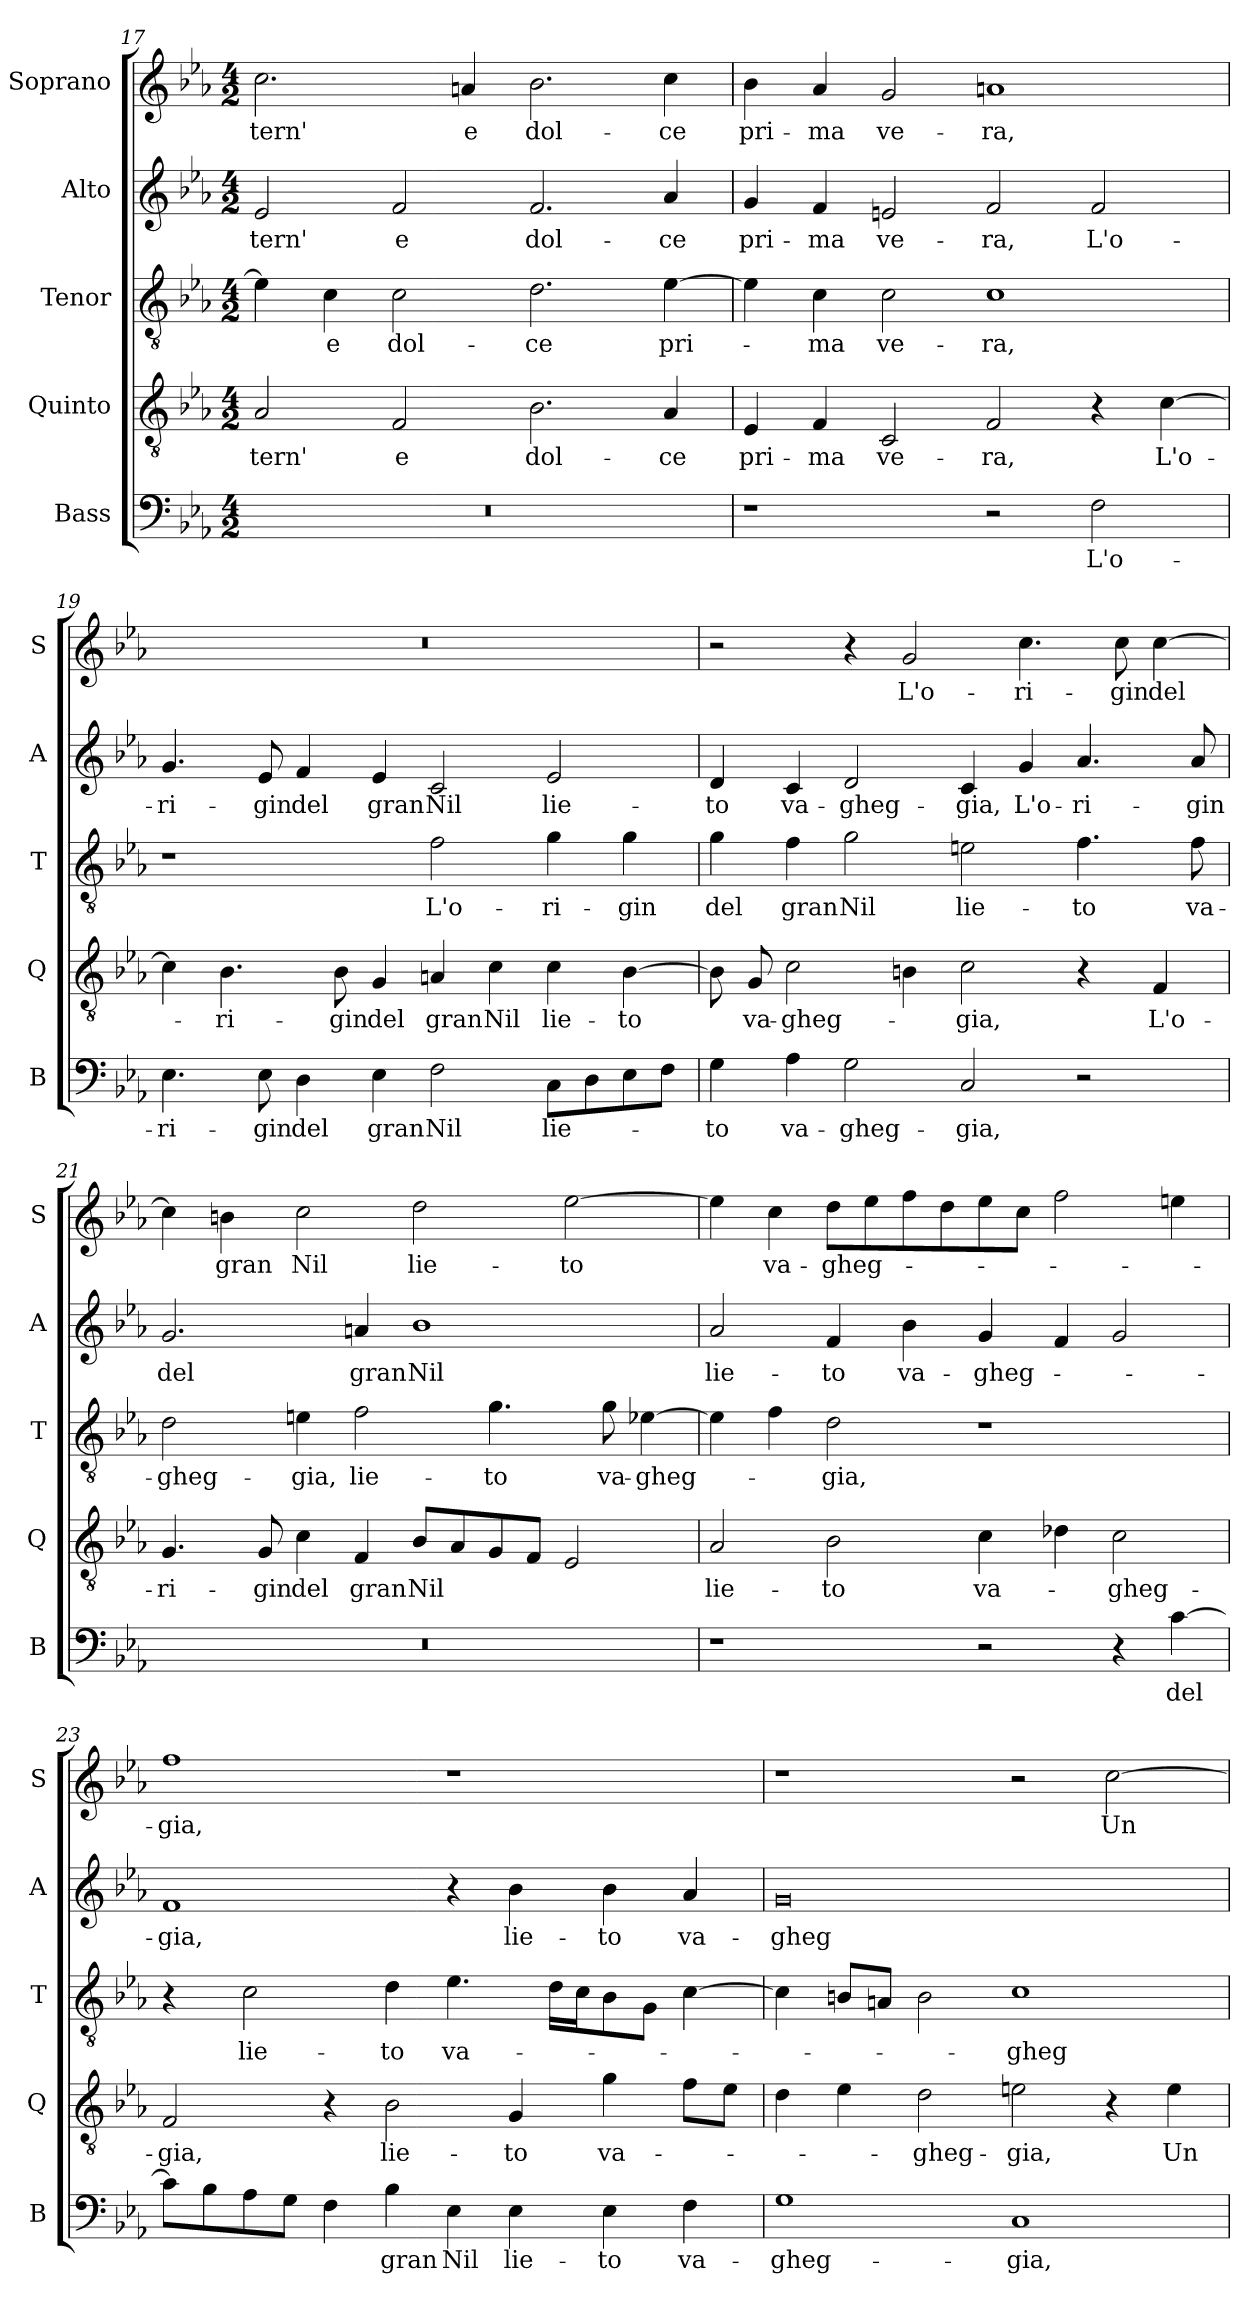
**kern	**text	**kern	**text	**kern	**text	**kern	**text	**kern	**text
*part5	*part5	*part4	*part4	*part3	*part3	*part2	*part2	*part1	*part1
*staff5	*staff5	*staff4	*staff4	*staff3	*staff3	*staff2	*staff2	*staff1	*staff1
*I"Bass	*	*I"Quinto	*	*I"Tenor	*	*I"Alto	*	*I"Soprano	*
*I'B	*	*I'Q	*	*I'T	*	*I'A	*	*I'S	*
!!LO:PB:g=z
*clefF4	*	*clefGv2	*	*clefGv2	*	*clefG2	*	*clefG2	*
*k[b-e-a-]	*	*k[b-e-a-]	*	*k[b-e-a-]	*	*k[b-e-a-]	*	*k[b-e-a-]	*
*E-:	*	*E-:	*	*E-:	*	*E-:	*	*E-:	*
*M4/2	*	*M4/2	*	*M4/2	*	*M4/2	*	*M4/2	*
=17	=17	=17	=17	=17	=17	=17	=17	=17	=17
!	!	!	!LO:LY:b	!	!	!	!LO:LY:b	!	!LO:LY:b
0r	.	2A-/	-tern'	4e-\]	.	2e-/	-tern'	2.cc\	-tern'
!	!	!	!	!	!LO:LY:b	!	!	!	!
.	.	.	.	4c\	e	.	.	.	.
!	!	!	!LO:LY:b	!	!LO:LY:b	!	!LO:LY:b	!	!
.	.	2F/	e	2c\	dol-	2f/	e	.	.
!	!	!	!	!	!	!	!	!	!LO:LY:b
.	.	.	.	.	.	.	.	4an/	e
!	!	!	!LO:LY:b	!	!LO:LY:b	!	!LO:LY:b	!	!LO:LY:b
.	.	2.B-\	dol-	2.d\	-ce	2.f/	dol-	2.b-\	dol-
!	!	!	!LO:LY:b	!	!LO:LY:b	!	!LO:LY:b	!	!LO:LY:b
.	.	4A-/	-ce	[4e-\	pri-	4a-/	-ce	4cc\	-ce
=18	=18	=18	=18	=18	=18	=18	=18	=18	=18
!	!	!	!LO:LY:b	!	!	!	!LO:LY:b	!	!LO:LY:b
1r	.	4E-/	pri-	4e-\]	.	4g/	pri-	4b-\	pri-
!	!	!	!LO:LY:b	!	!LO:LY:b	!	!LO:LY:b	!	!LO:LY:b
.	.	4F/	-ma	4c\	-ma	4f/	-ma	4a-/	-ma
!	!	!	!LO:LY:b	!	!LO:LY:b	!	!LO:LY:b	!	!LO:LY:b
.	.	2C/	ve-	2c\	ve-	2en/	ve-	2g/	ve-
!	!	!	!LO:LY:b	!	!LO:LY:b	!	!LO:LY:b	!	!LO:LY:b
2r	.	2F/	-ra,	1c	-ra,	2f/	-ra,	1an	-ra,
!	!LO:LY:b	!	!	!	!	!	!LO:LY:b	!	!
2F\	L'o-	4r	.	.	.	2f/	L'o-	.	.
!	!	!	!LO:LY:b	!	!	!	!	!	!
.	.	[4c\	L'o-	.	.	.	.	.	.
=19	=19	=19	=19	=19	=19	=19	=19	=19	=19
!	!LO:LY:b	!	!	!	!	!	!LO:LY:b	!	!
4.E-\	-ri-	4c\]	.	1r	.	4.g/	-ri-	0r	.
!	!	!	!LO:LY:b	!	!	!	!	!	!
.	.	4.B-\	-ri-	.	.	.	.	.	.
!	!LO:LY:b	!	!	!	!	!	!LO:LY:b	!	!
8E-\	-gin	.	.	.	.	8e-/	-gin	.	.
!	!LO:LY:b	!	!	!	!	!	!LO:LY:b	!	!
4D\	del	.	.	.	.	4f/	del	.	.
!	!	!	!LO:LY:b	!	!	!	!	!	!
.	.	8B-\	-gin	.	.	.	.	.	.
!	!LO:LY:b	!	!LO:LY:b	!	!	!	!LO:LY:b	!	!
4E-\	gran	4G/	del	.	.	4e-/	gran	.	.
!	!LO:LY:b	!	!LO:LY:b	!	!LO:LY:b	!	!LO:LY:b	!	!
2F\	Nil	4An/	gran	2f\	L'o-	2c/	Nil	.	.
!	!	!	!LO:LY:b	!	!	!	!	!	!
.	.	4c\	Nil	.	.	.	.	.	.
!	!LO:LY:b	!	!LO:LY:b	!	!LO:LY:b	!	!LO:LY:b	!	!
8C\L	lie-	4c\	lie-	4g\	-ri-	2e-/	lie-	.	.
8D\	.	.	.	.	.	.	.	.	.
!	!	!	!LO:LY:b	!	!LO:LY:b	!	!	!	!
8E-\	.	[4B-\	-to	4g\	-gin	.	.	.	.
8F\J	.	.	.	.	.	.	.	.	.
!!LO:LB:g=z
=20	=20	=20	=20	=20	=20	=20	=20	=20	=20
!	!LO:LY:b	!	!	!	!LO:LY:b	!	!LO:LY:b	!	!
4G\	-to	8B-\]	.	4g\	del	4d/	-to	2r	.
!	!	!	!LO:LY:b	!	!	!	!	!	!
.	.	8G/	va-	.	.	.	.	.	.
!	!LO:LY:b	!	!LO:LY:b	!	!LO:LY:b	!	!LO:LY:b	!	!
4A-\	va-	2c\	-gheg-	4f\	gran	4c/	va-	.	.
!	!LO:LY:b	!	!	!	!LO:LY:b	!	!LO:LY:b	!	!
2G\	-gheg-	.	.	2g\	Nil	2d/	-gheg-	4r	.
!	!	!	!	!	!	!	!	!	!LO:LY:b
.	.	4Bn\	.	.	.	.	.	2g/	L'o-
!	!LO:LY:b	!	!LO:LY:b	!	!LO:LY:b	!	!LO:LY:b	!	!
2C/	-gia,	2c\	-gia,	2en\	lie-	4c/	-gia,	.	.
!	!	!	!	!	!	!	!LO:LY:b	!	!LO:LY:b
.	.	.	.	.	.	4g/	L'o-	4.cc\	-ri-
!	!	!	!	!	!LO:LY:b	!	!LO:LY:b	!	!
2r	.	4r	.	4.f\	-to	4.a-/	-ri-	.	.
!	!	!	!	!	!	!	!	!	!LO:LY:b
.	.	.	.	.	.	.	.	8cc\	-gin
!	!	!	!LO:LY:b	!	!	!	!	!	!LO:LY:b
.	.	4F/	L'o-	.	.	.	.	[4cc\	del
!	!	!	!	!	!LO:LY:b	!	!LO:LY:b	!	!
.	.	.	.	8f\	va-	8a-/	-gin	.	.
=21	=21	=21	=21	=21	=21	=21	=21	=21	=21
!	!	!	!LO:LY:b	!	!LO:LY:b	!	!LO:LY:b	!	!
0r	.	4.G/	-ri-	2d\	-gheg-	2.g/	del	4cc\]	.
!	!	!	!	!	!	!	!	!	!LO:LY:b
.	.	.	.	.	.	.	.	4bn\	gran
!	!	!	!LO:LY:b	!	!	!	!	!	!
.	.	8G/	-gin	.	.	.	.	.	.
!	!	!	!LO:LY:b	!	!LO:LY:b	!	!	!	!LO:LY:b
.	.	4c\	del	4en\	-gia,	.	.	2cc\	Nil
!	!	!	!LO:LY:b	!	!LO:LY:b	!	!LO:LY:b	!	!
.	.	4F/	gran	2f\	lie-	4an/	gran	.	.
!	!	!	!LO:LY:b	!	!	!	!LO:LY:b	!	!LO:LY:b
.	.	8B-/L	Nil	.	.	1b-	Nil	2dd\	lie-
.	.	8A-/	.	.	.	.	.	.	.
!	!	!	!	!	!LO:LY:b	!	!	!	!
.	.	8G/	.	4.g\	-to	.	.	.	.
.	.	8F/J	.	.	.	.	.	.	.
!	!	!	!	!	!	!	!	!	!LO:LY:b
.	.	2E-/	.	.	.	.	.	[2ee-\	-to
!	!	!	!	!	!LO:LY:b	!	!	!	!
.	.	.	.	8g\	va-	.	.	.	.
!	!	!	!	!	!LO:LY:b	!	!	!	!
.	.	.	.	[4e-X\	-gheg-	.	.	.	.
=22	=22	=22	=22	=22	=22	=22	=22	=22	=22
!	!	!	!LO:LY:b	!	!	!	!LO:LY:b	!	!
1r	.	2A-/	lie-	4e-\]	.	2a-/	lie-	4ee-\]	.
!	!	!	!	!	!	!	!	!	!LO:LY:b
.	.	.	.	4f\	.	.	.	4cc\	va-
!	!	!	!LO:LY:b	!	!LO:LY:b	!	!LO:LY:b	!	!LO:LY:b
.	.	2B-\	-to	2d\	-gia,	4f/	-to	8dd\L	-gheg-
.	.	.	.	.	.	.	.	8ee-\	.
!	!	!	!	!	!	!	!LO:LY:b	!	!
.	.	.	.	.	.	4b-\	va-	8ff\	.
.	.	.	.	.	.	.	.	8dd\	.
!	!	!	!LO:LY:b	!	!	!	!LO:LY:b	!	!
2r	.	4c\	va-	1r	.	4g/	-gheg-	8ee-\	.
.	.	.	.	.	.	.	.	8cc\J	.
.	.	4d-X\	.	.	.	4f/	.	2ff\	.
!	!	!	!LO:LY:b	!	!	!	!	!	!
4r	.	2c\	-gheg-	.	.	2g/	.	.	.
!	!LO:LY:b	!	!	!	!	!	!	!	!
[4c\	del	.	.	.	.	.	.	4een\	.
!!LO:LB:g=z
=23	=23	=23	=23	=23	=23	=23	=23	=23	=23
!	!	!	!LO:LY:b	!	!	!	!LO:LY:b	!	!LO:LY:b
8c\L]	.	2F/	-gia,	4r	.	1f	-gia,	1ff	-gia,
8B-\	.	.	.	.	.	.	.	.	.
!	!	!	!	!	!LO:LY:b	!	!	!	!
8A-\	.	.	.	2c\	lie-	.	.	.	.
8G\J	.	.	.	.	.	.	.	.	.
4F\	.	4r	.	.	.	.	.	.	.
!	!LO:LY:b	!	!LO:LY:b	!	!LO:LY:b	!	!	!	!
4B-\	gran	2B-\	lie-	4d\	-to	.	.	.	.
!	!LO:LY:b	!	!	!	!LO:LY:b	!	!	!	!
4E-\	Nil	.	.	4.e-\	va-	4r	.	1r	.
!	!LO:LY:b	!	!LO:LY:b	!	!	!	!LO:LY:b	!	!
4E-\	lie-	4G/	-to	.	.	4b-\	lie-	.	.
.	.	.	.	16d\LL	.	.	.	.	.
.	.	.	.	16c\J	.	.	.	.	.
!	!LO:LY:b	!	!LO:LY:b	!	!	!	!LO:LY:b	!	!
4E-\	-to	4g\	va-	8B-\	.	4b-\	-to	.	.
.	.	.	.	8G\J	.	.	.	.	.
!	!LO:LY:b	!	!	!	!	!	!LO:LY:b	!	!
4F\	va-	8f\L	.	[4c\	.	4a-/	va-	.	.
.	.	8e-\J	.	.	.	.	.	.	.
=24	=24	=24	=24	=24	=24	=24	=24	=24	=24
!	!LO:LY:b	!	!	!	!	!	!LO:LY:b	!	!
1G	-gheg-	4d\	.	4c\]	.	0g	-gheg-	1r	.
.	.	4e-\	.	8Bn/L	.	.	.	.	.
.	.	.	.	8An/J	.	.	.	.	.
!	!	!	!LO:LY:b	!	!	!	!	!	!
.	.	2d\	-gheg-	2B\	.	.	.	.	.
!	!LO:LY:b	!	!LO:LY:b	!	!LO:LY:b	!	!	!	!
1C	-gia,	2en\	-gia,	1c	-gheg-	.	.	2r	.
!	!	!	!	!	!	!	!	!	!LO:LY:b
.	.	4r	.	.	.	.	.	[2cc\	Un
!	!	!	!LO:LY:b	!	!	!	!	!	!
.	.	4e\	Un	.	.	.	.	.	.
=	=	=	=	=	=	=	=	=	=
*-	*-	*-	*-	*-	*-	*-	*-	*-	*-
